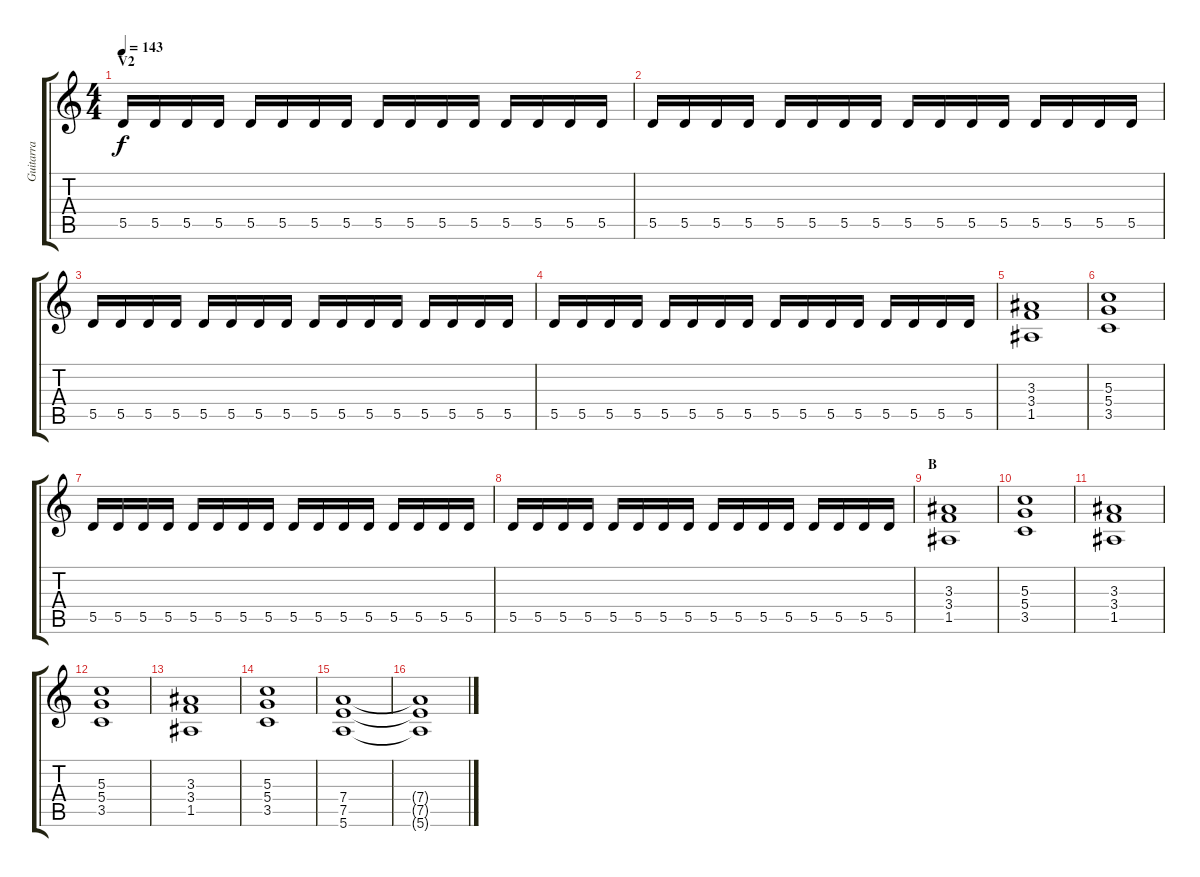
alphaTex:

\track ("Guitarra" "Guitarra") {instrument distortionguitar}
\staff {score tabs}
\tuning (E4 B3 G3 D3 A2 E2) {hide}
\ts (4 4)
\section ("" "V2")
\tempo 143
\clef g2
\ks c
5.5.16{dy f} 5.5.16 5.5.16 5.5.16 5.5.16 5.5.16 5.5.16 5.5.16 5.5.16 5.5.16 5.5.16 5.5.16 5.5.16 5.5.16 5.5.16 5.5.16 |
5.5.16 5.5.16 5.5.16 5.5.16 5.5.16 5.5.16 5.5.16 5.5.16 5.5.16 5.5.16 5.5.16 5.5.16 5.5.16 5.5.16 5.5.16 5.5.16 |
5.5.16 5.5.16 5.5.16 5.5.16 5.5.16 5.5.16 5.5.16 5.5.16 5.5.16 5.5.16 5.5.16 5.5.16 5.5.16 5.5.16 5.5.16 5.5.16 |
5.5.16 5.5.16 5.5.16 5.5.16 5.5.16 5.5.16 5.5.16 5.5.16 5.5.16 5.5.16 5.5.16 5.5.16 5.5.16 5.5.16 5.5.16 5.5.16 |
(3.3 3.4 1.5).1 |
(5.3 5.4 3.5).1 |
5.5.16 5.5.16 5.5.16 5.5.16 5.5.16 5.5.16 5.5.16 5.5.16 5.5.16 5.5.16 5.5.16 5.5.16 5.5.16 5.5.16 5.5.16 5.5.16 |
5.5.16 5.5.16 5.5.16 5.5.16 5.5.16 5.5.16 5.5.16 5.5.16 5.5.16 5.5.16 5.5.16 5.5.16 5.5.16 5.5.16 5.5.16 5.5.16 |
\section ("" "B")
(3.3 3.4 1.5).1 |
(5.3 5.4 3.5).1 |
(3.3 3.4 1.5).1 |
(5.3 5.4 3.5).1 |
(3.3 3.4 1.5).1 |
(5.3 5.4 3.5).1 |
(7.4 7.5 5.6).1 |
(7.4{t} 7.5{t} 5.6{t}).1
